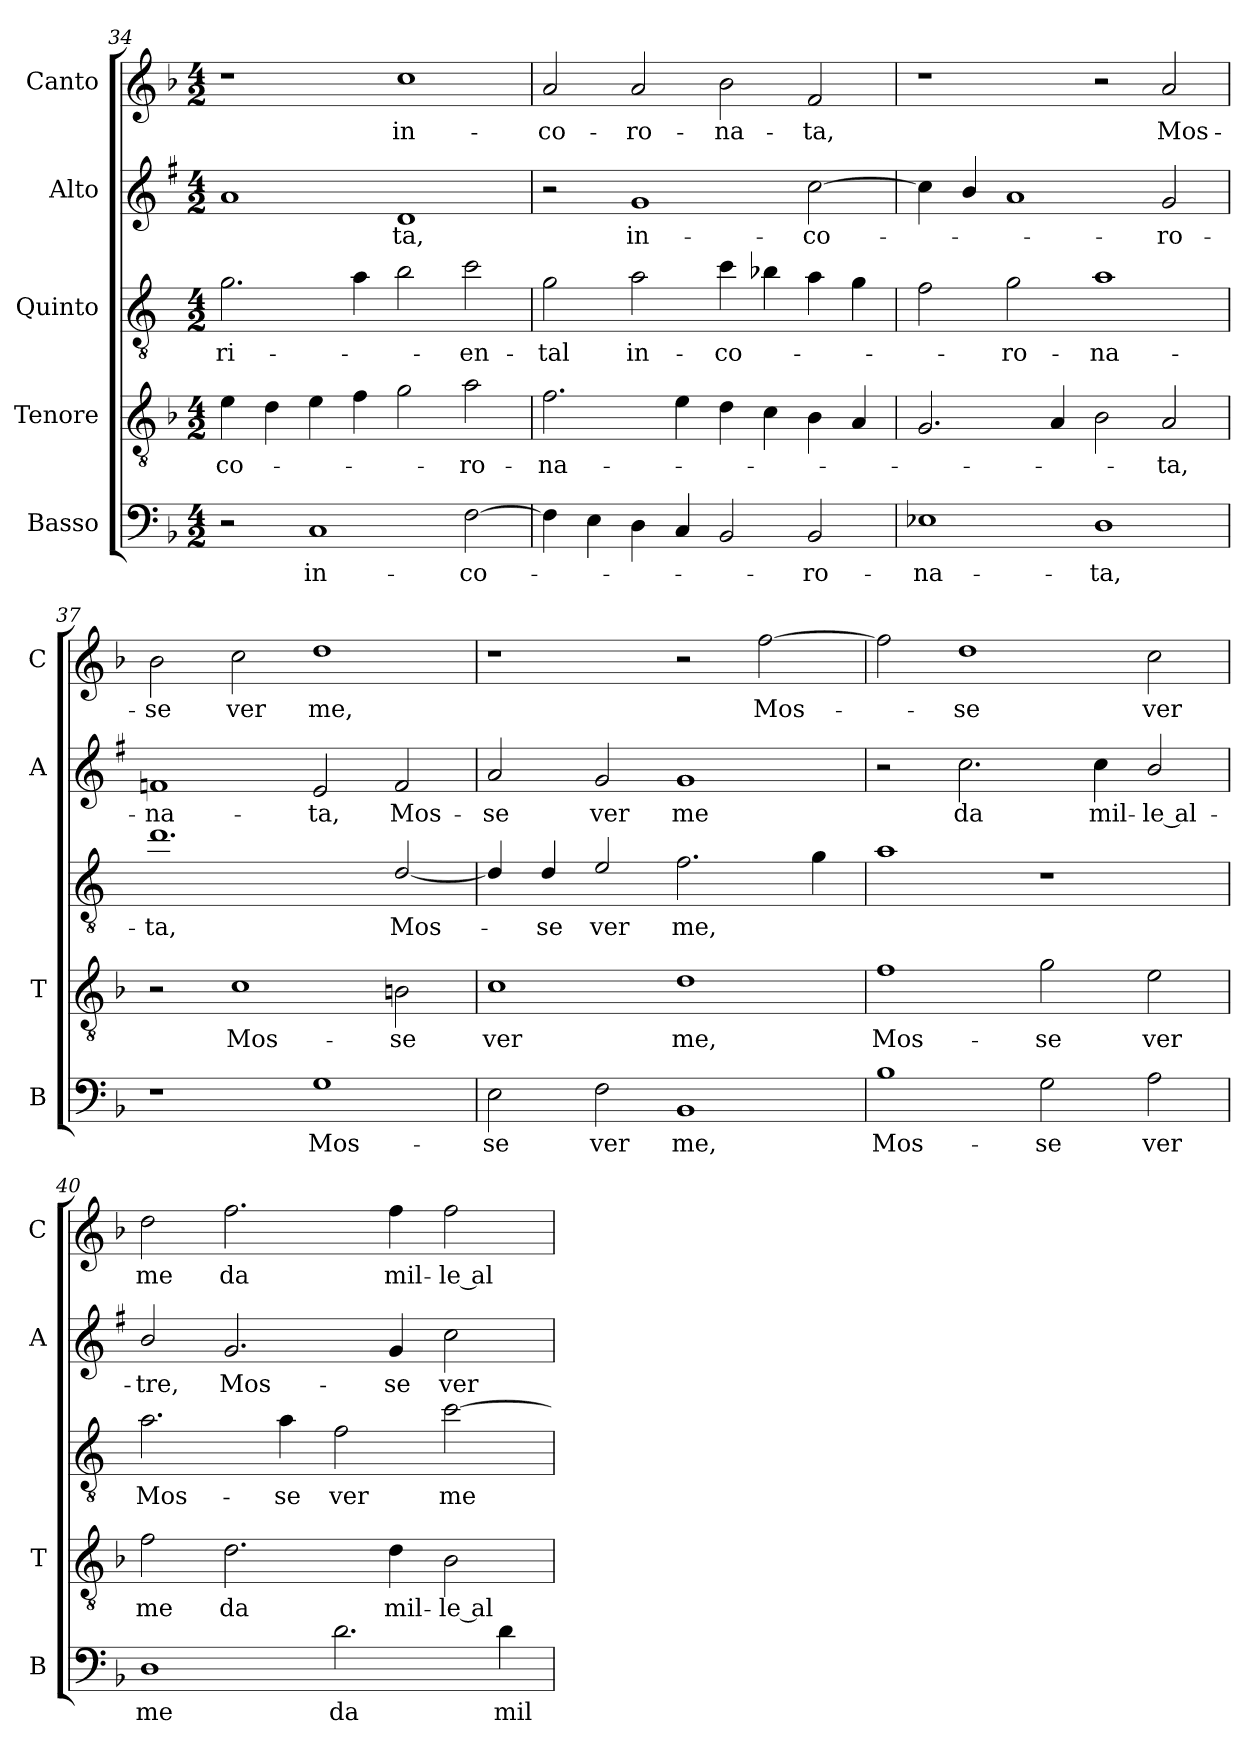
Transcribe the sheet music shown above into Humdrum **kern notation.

**kern	**text	**kern	**text	**kern	**text	**kern	**text	**kern	**text
*part5	*part5	*part4	*part4	*part3	*part3	*part2	*part2	*part1	*part1
*staff5	*staff5	*staff4	*staff4	*staff3	*staff3	*staff2	*staff2	*staff1	*staff1
*I"Basso	*	*I"Tenore	*	*I"Quinto	*	*I"Alto	*	*I"Canto	*
*I'B	*	*I'T	*	*	*	*I'A	*	*I'C	*
*clefF4	*	*clefGv2	*	*clefGv2	*	*clefG2	*	*clefG2	*
*	*	*	*	*ITrd4c7	*	*ITrd1c2	*	*	*
*k[b-]	*	*k[b-]	*	*k[b-]	*	*k[b-]	*	*k[b-]	*
*F:	*	*F:	*	*F:	*	*F:	*	*F:	*
*M4/2	*	*M4/2	*	*M4/2	*	*M4/2	*	*M4/2	*
=34	=34	=34	=34	=34	=34	=34	=34	=34	=34
!	!	!	!LO:LY:b	!	!LO:LY:b	!	!	!	!
2r	.	4e\	-co-	2.c\	-ri-	1g	.	1r	.
.	.	4d\	.	.	.	.	.	.	.
!	!LO:LY:b	!	!	!	!	!	!	!	!
1C	in-	4e\	.	.	.	.	.	.	.
.	.	4f\	.	4d\	.	.	.	.	.
!	!	!	!	!	!	!	!LO:LY:b	!	!LO:LY:b
.	.	2g\	.	2e\	.	1c	-ta,	1cc	in-
!	!LO:LY:b	!	!LO:LY:b	!	!LO:LY:b	!	!	!	!
[2F\	-co-	2a\	-ro-	2f\	-en-	.	.	.	.
!!LO:LB:g=z
=35	=35	=35	=35	=35	=35	=35	=35	=35	=35
!	!	!	!LO:LY:b	!	!LO:LY:b	!	!	!	!LO:LY:b
4F\]	.	2.f\	-na-	2c\	-tal	2r	.	2a/	-co-
4E\	.	.	.	.	.	.	.	.	.
!	!	!	!	!	!LO:LY:b	!	!LO:LY:b	!	!LO:LY:b
4D\	.	.	.	2d\	in-	1f	in-	2a/	-ro-
4C/	.	4e\	.	.	.	.	.	.	.
!	!	!	!	!	!LO:LY:b	!	!	!	!LO:LY:b
2BB-/	.	4d\	.	4f\	-co-	.	.	2b-\	-na-
.	.	4c\	.	4e-X\	.	.	.	.	.
!	!LO:LY:b	!	!	!	!	!	!LO:LY:b	!	!LO:LY:b
2BB-/	-ro-	4B-\	.	4d\	.	[2b-\	-co-	2f/	-ta,
.	.	4A/	.	4c\	.	.	.	.	.
=36	=36	=36	=36	=36	=36	=36	=36	=36	=36
!	!LO:LY:b	!	!	!	!	!	!	!	!
1E-X	-na-	2.G/	.	2B-\	.	4b-\]	.	1r	.
.	.	.	.	.	.	4a/	.	.	.
!	!	!	!	!	!LO:LY:b	!	!	!	!
.	.	.	.	2c\	-ro-	1g	.	.	.
.	.	4A/	.	.	.	.	.	.	.
!	!LO:LY:b	!	!	!	!LO:LY:b	!	!	!	!
1D	-ta,	2B-\	.	1d	-na-	.	.	2r	.
!	!	!	!LO:LY:b	!	!	!	!LO:LY:b	!	!LO:LY:b
.	.	2A/	-ta,	.	.	2f/	-ro-	2a/	Mos-
=37	=37	=37	=37	=37	=37	=37	=37	=37	=37
!	!	!	!	!	!LO:LY:b	!	!LO:LY:b	!	!LO:LY:b
1r	.	2r	.	1.g	-ta,	1e-X	-na-	2b-\	-se
!	!	!	!LO:LY:b	!	!	!	!	!	!LO:LY:b
.	.	1c	Mos-	.	.	.	.	2cc\	ver
!	!LO:LY:b	!	!	!	!	!	!LO:LY:b	!	!LO:LY:b
1G	Mos-	.	.	.	.	2d/	-ta,	1dd	me,
!	!	!	!LO:LY:b	!	!LO:LY:b	!	!LO:LY:b	!	!
.	.	2Bn\	-se	[2G/	Mos-	2e-/	Mos-	.	.
=38	=38	=38	=38	=38	=38	=38	=38	=38	=38
!	!LO:LY:b	!	!LO:LY:b	!	!	!	!LO:LY:b	!	!
2E\	-se	1c	ver	4G/]	.	2g/	-se	1r	.
!	!	!	!	!	!LO:LY:b	!	!	!	!
.	.	.	.	4G/	-se	.	.	.	.
!	!LO:LY:b	!	!	!	!LO:LY:b	!	!LO:LY:b	!	!
2F\	ver	.	.	2A/	ver	2f/	ver	.	.
!	!LO:LY:b	!	!LO:LY:b	!	!LO:LY:b	!	!LO:LY:b	!	!
1BB-	me,	1d	me,	2.B-\	me,	1f	me	2r	.
!	!	!	!	!	!	!	!	!	!LO:LY:b
.	.	.	.	.	.	.	.	[2ff\	Mos-
.	.	.	.	4c\	.	.	.	.	.
=39	=39	=39	=39	=39	=39	=39	=39	=39	=39
!	!LO:LY:b	!	!LO:LY:b	!	!	!	!	!	!
1B-	Mos-	1f	Mos-	1d	.	2r	.	2ff\]	.
!	!	!	!	!	!	!	!LO:LY:b	!	!LO:LY:b
.	.	.	.	.	.	2.b-\	da	1dd	-se
!	!LO:LY:b	!	!LO:LY:b	!	!	!	!	!	!
2G\	-se	2g\	-se	1r	.	.	.	.	.
!	!	!	!	!	!	!	!LO:LY:b	!	!
.	.	.	.	.	.	4b-\	mil-	.	.
!	!LO:LY:b	!	!LO:LY:b	!	!	!	!LO:LY:b	!	!LO:LY:b
2A\	ver	2e\	ver	.	.	2a/	-le al-	2cc\	ver
!!LO:PB:g=z
=40	=40	=40	=40	=40	=40	=40	=40	=40	=40
!	!LO:LY:b	!	!LO:LY:b	!	!LO:LY:b	!	!LO:LY:b	!	!LO:LY:b
1D	me	2f\	me	2.d\	Mos-	2a/	-tre,	2dd\	me
!	!	!	!LO:LY:b	!	!	!	!LO:LY:b	!	!LO:LY:b
.	.	2.d\	da	.	.	2.f/	Mos-	2.ff\	da
!	!	!	!	!	!LO:LY:b	!	!	!	!
.	.	.	.	4d\	-se	.	.	.	.
!	!LO:LY:b	!	!	!	!LO:LY:b	!	!	!	!
2.d\	da	.	.	2B-\	ver	.	.	.	.
!	!	!	!LO:LY:b	!	!	!	!LO:LY:b	!	!LO:LY:b
.	.	4d\	mil-	.	.	4f/	-se	4ff\	mil-
!	!	!	!LO:LY:b	!	!LO:LY:b	!	!LO:LY:b	!	!LO:LY:b
.	.	2B-\	-le al-	[2f\	me	2b-\	ver	2ff\	-le al-
!	!LO:LY:b	!	!	!	!	!	!	!	!
4d\	mil-	.	.	.	.	.	.	.	.
=	=	=	=	=	=	=	=	=	=
*-	*-	*-	*-	*-	*-	*-	*-	*-	*-
